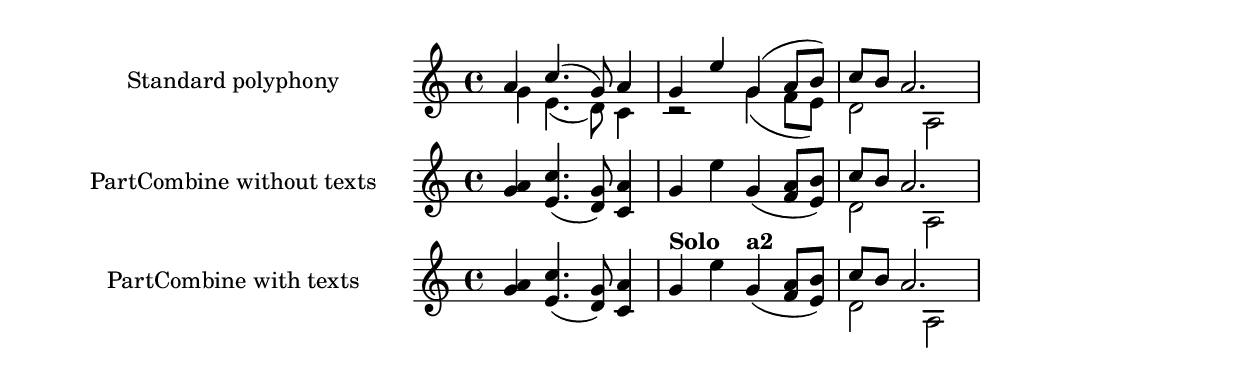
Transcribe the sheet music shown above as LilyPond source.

%% DO NOT EDIT this file manually; it is automatically
%% generated from LSR http://lsr.dsi.unimi.it
%% Make any changes in LSR itself, or in Documentation/snippets/new/ ,
%% and then run scripts/auxiliar/makelsr.py
%%
%% This file is in the public domain.
\version "2.12.2"

\header {
  lsrtags = "simultaneous-notes, text"

%% Translation of GIT committish: 59caa3adce63114ca7972d18f95d4aadc528ec3d
  texidoces = "

La herramienta de combinación de partes (instrucción
@code{\\partcombine}) permite la combinación de varias partes
diferentes sobre el mismo pentagrama.  Las indicaciones textuales
tales como @qq{solo} o @qq{a2} se añaden de forma predeterminada; para
quitarlas, sencillamente establezca la propiedad
@code{printPartCombineTexts} al valor @qq{falso}.  Para partituras
vocales (como himnos), no hay necesidad de añadir los textos @qq{solo}
o @qq{a2}, por lo que se deben desactivar.  Sin embargo, podría ser
mejor no usarlo si hay solos, porque éstos no se indicarán.  En tales
casos podría ser preferible la notación polifónica estándar.

Este fragmento de código presenta las tres formas en que se pueden
imprimir dos partes sobre un solo pentagrama: polifonía estándar,
@code{\\partcombine} sin textos, y @code{\\partcombine} con
textos.

"
  doctitlees = "Combinar dos partes sobre el mismo pentagrama"


%% Translation of GIT committish: 0a868be38a775ecb1ef935b079000cebbc64de40
  texidocde = "
Die Funktion, die Stimmen kombiniert (also der @code{\\partcombine}-Befehl)
ermöglicht die Kombination unterschiedlicher Stimmen auf einem
System.  Textanweisungen wie \"solo\" oder \"a2\" werden automatisch
hinzugefügt.  Wenn man sie entfernen will, muss man die Eigenschaft
@code{printPartCombineTexts} auf falsch setzen.  Für Klavierauszüge
muss natürlich kein \"solo\"/\"a2\" usw. hinzugefügt werden, man
sollte sie also ausschalten.  Wenn aber Solo-Stellen in einem
Klavierauszug oder einer Chorpartitur angezeigt werden, ist es besser,
normale Polyphonie zu verwenden, weil so die Solostellen angezeigt
werden, auch wenn der Text des Stimmenkombinierers ausgeschaltet ist.

Der Schnipsel zeigt drei Möglichkeiten, Stimmen auf einem System zu
kombinieren: Standardpolyphonie, @code{\\partcombine} ohne Text und
@code{\\partcombine} mit Text.

"
  doctitlede = "Zwei Stimmen auf einem System kombinieren"

%% Translation of GIT committish: 1baa2adf57c84e8d50e6907416eadb93e2e2eb5c
  texidocfr = "
L'outil de combinaison de parties (la commande @code{\\partcombine})
permet d'avoir deux parties différentes sur une même portée.  LilyPond
ajoute automatiquement des indications textuelles, telles que @qq{solo}
ou @qq{a2}.  Si votre intention n'est que de fusionner les parties, sans
ajouter de texte, assignez faux à la propriété
@code{printPartCombineTexts}.  Dans le cas de partitions vocales, et
plus particulièrement d'hymnes, ces @qq{solo/a2} ne sont d'aucune
utilité, aussi vaut-il mieux les désactiver.  Dans le cas où il y aurait
alternance entre @emph{solo} et @emph{tutti}, il vaut mieux faire appel
à de la musique polyphonique standard.

Voici trois moyens d'imprimer deux parties sur un même portée : en
polyphonie normale, avec @code{\\partcombine} sans indication
supplémentaire, et avec @code{\\partcombine} commentée.

"
  doctitlefr = "Combinaison de deux parties sur une même portée"


  texidoc = "
The part combiner tool ( @code{\\partcombine} command ) allows the
combination of several different parts on the same staff.  Text
directions such as @qq{solo} or @qq{a2} are added by default; to remove
them, simply set the property @code{printPartCombineTexts} to @code{f}.
For vocal scores (hymns), there is no need to add @qq{solo/a2} texts,
so they should be switched off.  However, it might be better not to use
it if there are any solos, as they won't be indicated.  In such cases,
standard polyphonic notation may be preferable.

This snippet presents the three ways two parts can be printed on a same
staff: standard polyphony, @code{\\partcombine} without texts, and
@code{\\partcombine} with texts.




"
  doctitle = "Combining two parts on the same staff"
} % begin verbatim

musicUp = \relative c'' {
  \time 4/4
  a4 c4.( g8) a4 |
  g4 e' g,( a8 b) |
  c b a2.
}

musicDown = \relative c'' {
  g4 e4.( d8) c4 |
  r2 g'4( f8 e) |
  d2 \stemDown a
}

\score {
  <<
    <<
    \new Staff {
      \set Staff.instrumentName = #"Standard polyphony"
      << \musicUp \\ \musicDown >>
    }
    \new Staff \with { printPartCombineTexts = ##f } {
      \set Staff.instrumentName = #"PartCombine without texts"
      \partcombine \musicUp \musicDown
    }
    \new Staff {
      \set Staff.instrumentName = #"PartCombine with texts"
      \partcombine \musicUp \musicDown
    }
    >>
  >>
  \layout {
    indent = 6.0\cm
    \context {
      \Score
      \override SystemStartBar #'collapse-height = #30
    }
  }
}

